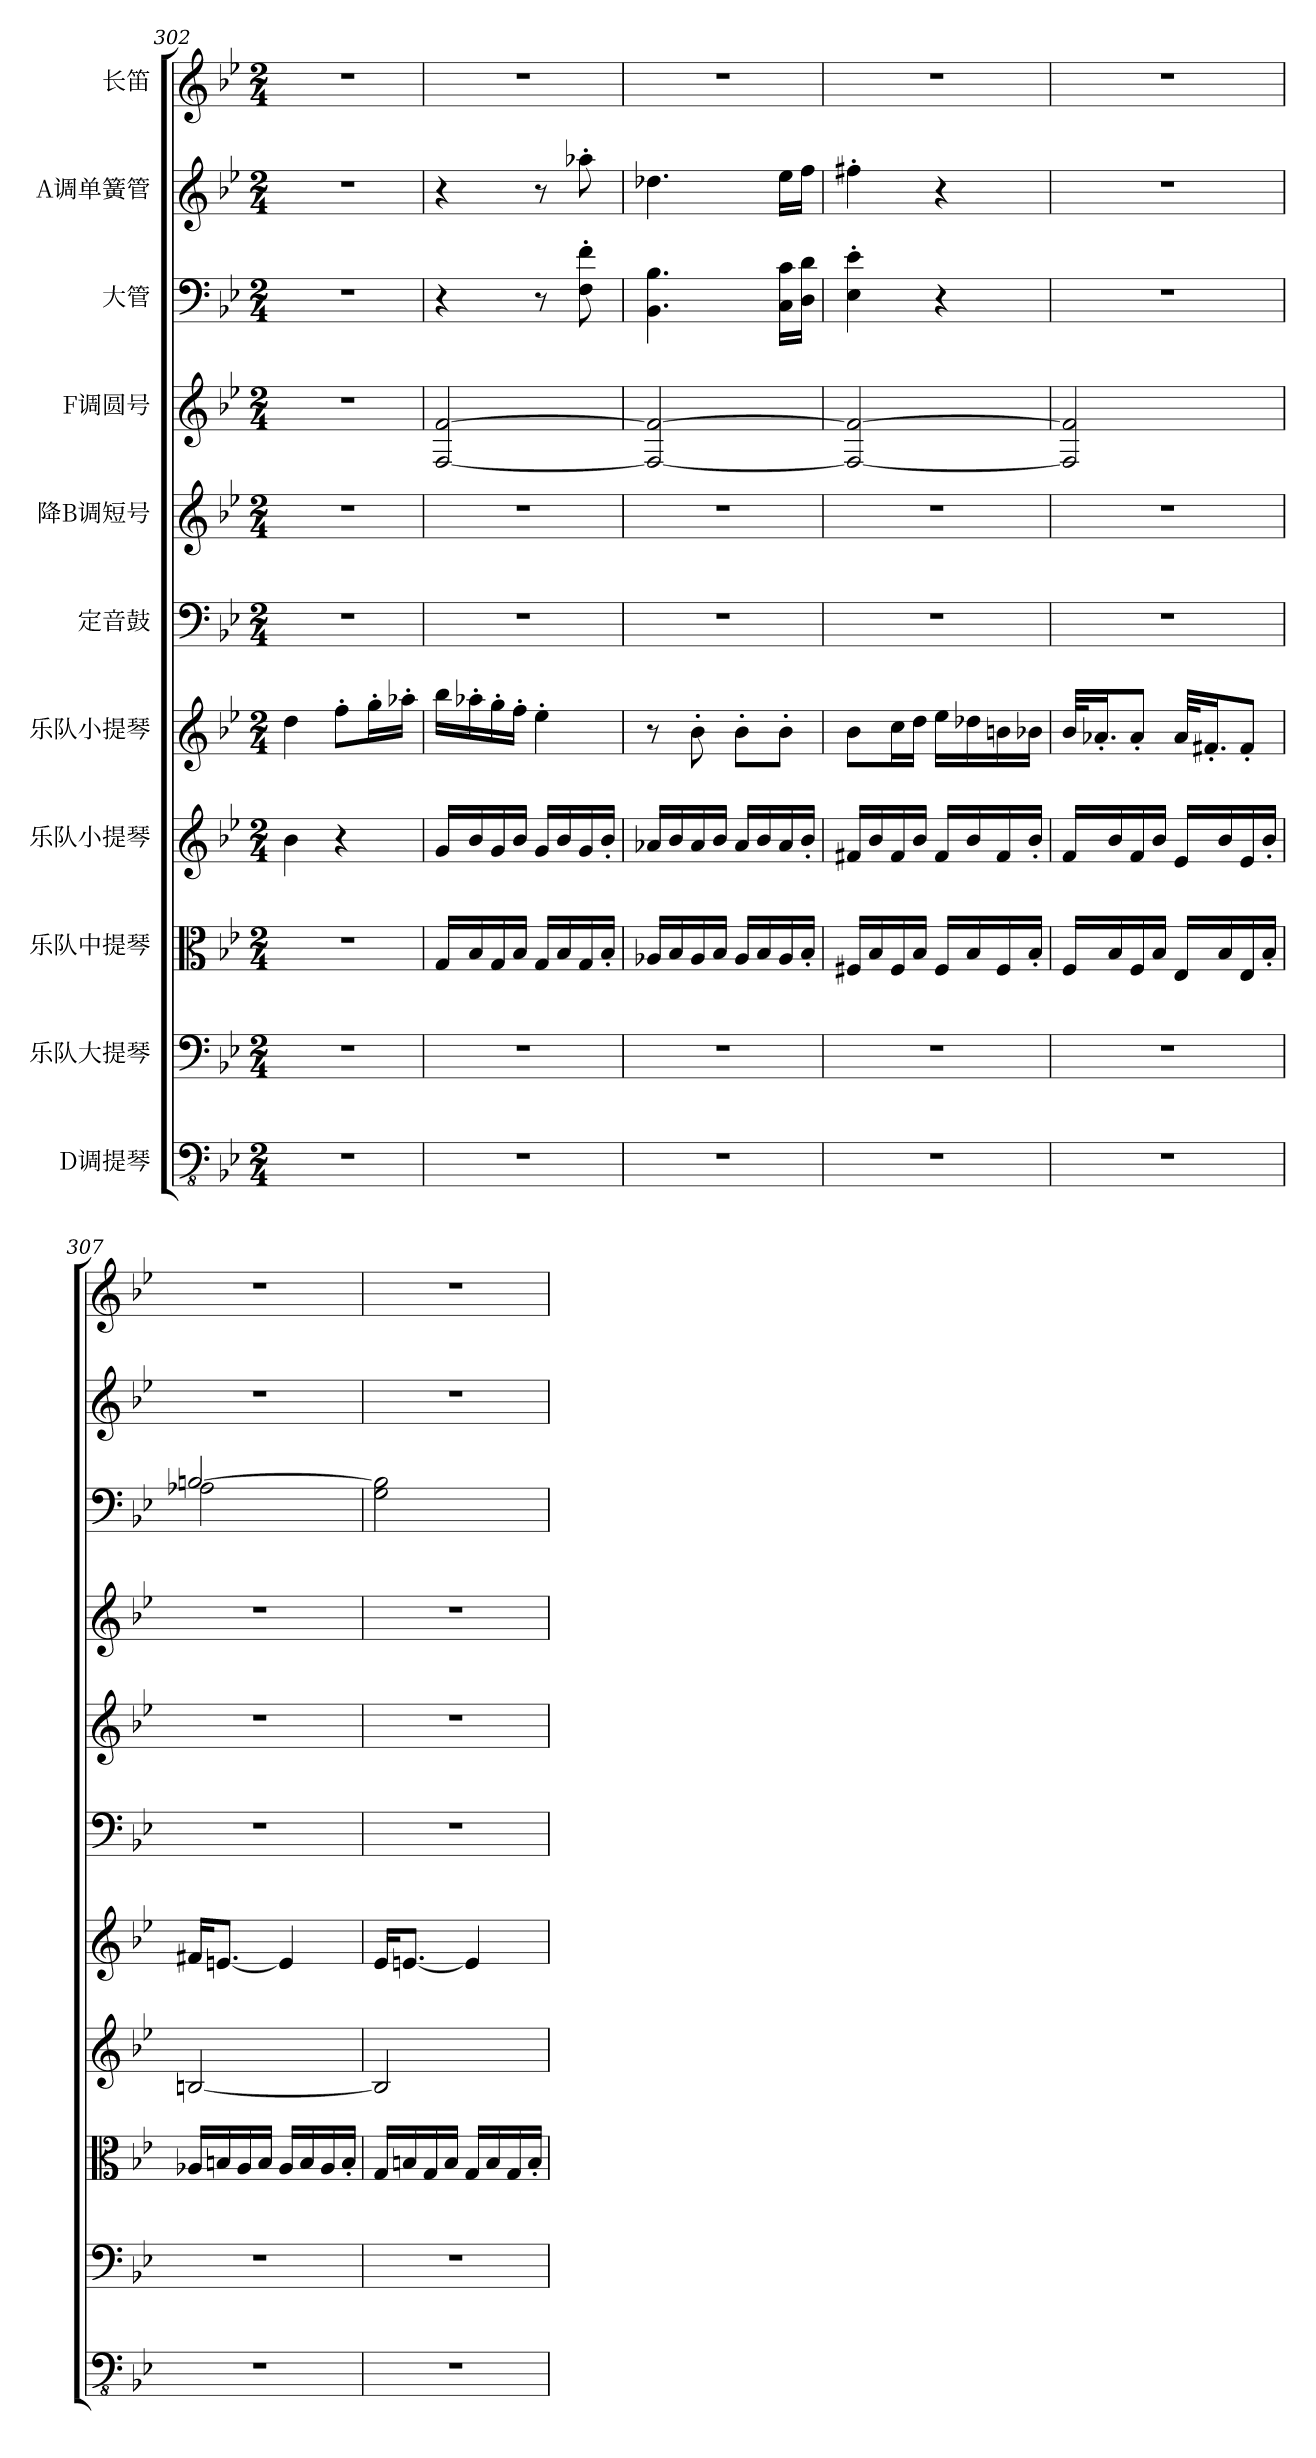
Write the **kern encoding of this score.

**kern	**kern	**kern	**kern	**kern	**kern	**kern	**kern	**kern	**kern	**kern
*part11	*part10	*part9	*part8	*part7	*part6	*part5	*part4	*part3	*part2	*part1
*staff11	*staff10	*staff9	*staff8	*staff7	*staff6	*staff5	*staff4	*staff3	*staff2	*staff1
*I"D调提琴	*I"乐队大提琴	*I"乐队中提琴	*I"乐队小提琴	*I"乐队小提琴	*I"定音鼓	*I"降B调短号	*I"F调圆号	*I"大管	*I"A调单簧管	*I"长笛
*clefFv4	*clefF4	*clefC3	*clefG2	*clefG2	*clefF4	*clefG2	*clefG2	*clefF4	*clefG2	*clefG2
*ITrd7c12	*	*	*	*	*	*ITrd1c2	*ITrd4c7	*	*ITrd2c3	*
*k[b-e-]	*k[b-e-]	*k[b-e-]	*k[b-e-]	*k[b-e-]	*k[b-e-]	*k[b-e-a-d-]	*k[b-e-a-]	*k[b-e-]	*k[f#]	*k[b-e-]
*M2/4	*M2/4	*M2/4	*M2/4	*M2/4	*M2/4	*M2/4	*M2/4	*M2/4	*M2/4	*M2/4
*MM129	*MM129	*MM129	*MM129	*MM129	*MM129	*MM129	*MM129	*MM129	*MM129	*MM129
=302	=302	=302	=302	=302	=302	=302	=302	=302	=302	=302
2r	2r	2r	4b-\	4dd\	2r	2r	2r	2r	2r	2r
.	.	.	4r	8ff'\L	.	.	.	.	.	.
.	.	.	.	16gg'\L	.	.	.	.	.	.
.	.	.	.	16aa-X'\JJ	.	.	.	.	.	.
=303	=303	=303	=303	=303	=303	=303	=303	=303	=303	=303
*	*	*	*	*	*	*	*	*	*	*MM132
2r	2r	16G/LL	16g/LL	16bb-\LL	2r	2r	[2BB-/ [2B-/	4r	4r	2r
.	.	16B-/	16b-/	16aa-X'\	.	.	.	.	.	.
.	.	16G/	16g/	16gg'\	.	.	.	.	.	.
.	.	16B-/JJ	16b-/JJ	16ff'\JJ	.	.	.	.	.	.
.	.	16G/LL	16g/LL	4ee-'\	.	.	.	8r	8r	.
.	.	16B-/	16b-/	.	.	.	.	.	.	.
.	.	16G/	16g/	.	.	.	.	8F\' 8f\'	8ffn'\	.
.	.	16B-'/JJ	16b-'/JJ	.	.	.	.	.	.	.
=304	=304	=304	=304	=304	=304	=304	=304	=304	=304	=304
2r	2r	16A-X/LL	16a-X/LL	8r	2r	2r	2BB-/_ 2B-/_	4.BB-\ 4.B-\	4.b-X\	2r
.	.	16B-/	16b-/	.	.	.	.	.	.	.
.	.	16A-/	16a-/	8b-'\	.	.	.	.	.	.
.	.	16B-/JJ	16b-/JJ	.	.	.	.	.	.	.
.	.	16A-/LL	16a-/LL	8b-'\L	.	.	.	.	.	.
.	.	16B-/	16b-/	.	.	.	.	.	.	.
.	.	16A-/	16a-/	8b-'\J	.	.	.	16C\ 16c\LL	16cc\LL	.
.	.	16B-'/JJ	16b-'/JJ	.	.	.	.	16D\ 16d\JJ	16dd\JJ	.
!!LO:PB:g=z
=305	=305	=305	=305	=305	=305	=305	=305	=305	=305	=305
2r	2r	16F#X/LL	16f#X/LL	8b-\L	2r	2r	2BB-/_ 2B-/_	4E-\' 4e-\'	4dd#X'\	2r
.	.	16B-/	16b-/	.	.	.	.	.	.	.
.	.	16F#/	16f#/	16cc\L	.	.	.	.	.	.
.	.	16B-/JJ	16b-/JJ	16dd\JJ	.	.	.	.	.	.
.	.	16F#/LL	16f#/LL	16ee-\LL	.	.	.	4r	4r	.
.	.	16B-/	16b-/	16dd-X\	.	.	.	.	.	.
.	.	16F#/	16f#/	16bn\	.	.	.	.	.	.
.	.	16B-'/JJ	16b-'/JJ	16b-X\JJ	.	.	.	.	.	.
=306	=306	=306	=306	=306	=306	=306	=306	=306	=306	=306
2r	2r	16F/LL	16f/LL	32b-/KLL	2r	2r	2BB-/] 2B-/]	2r	2r	2r
.	.	.	.	16.a-X'/J	.	.	.	.	.	.
.	.	16B-/	16b-/	.	.	.	.	.	.	.
.	.	16F/	16f/	8a-'/J	.	.	.	.	.	.
.	.	16B-/JJ	16b-/JJ	.	.	.	.	.	.	.
.	.	16E-/LL	16e-/LL	32a-/KLL	.	.	.	.	.	.
.	.	.	.	16.f#X'/J	.	.	.	.	.	.
.	.	16B-/	16b-/	.	.	.	.	.	.	.
.	.	16E-/	16e-/	8f#'/J	.	.	.	.	.	.
.	.	16B-'/JJ	16b-'/JJ	.	.	.	.	.	.	.
=307	=307	=307	=307	=307	=307	=307	=307	=307	=307	=307
*	*	*	*	*	*	*	*	*^	*	*
2r	2r	16A-X/LL	[2Bn/	16f#X/KL	2r	2r	2r	[2Bn/	2A-X\	2r	2r
.	.	16Bn/	.	[8.en/J	.	.	.	.	.	.	.
.	.	16A-/	.	.	.	.	.	.	.	.	.
.	.	16B/JJ	.	.	.	.	.	.	.	.	.
.	.	16A-/LL	.	4e/]	.	.	.	.	.	.	.
.	.	16B/	.	.	.	.	.	.	.	.	.
.	.	16A-/	.	.	.	.	.	.	.	.	.
.	.	16B'/JJ	.	.	.	.	.	.	.	.	.
*	*	*	*	*	*	*	*	*v	*v	*	*
=308	=308	=308	=308	=308	=308	=308	=308	=308	=308	=308
2r	2r	16G/LL	2B/]	16e-/KL	2r	2r	2r	2G\ 2B\]	2r	2r
.	.	16Bn/	.	[8.en/J	.	.	.	.	.	.
.	.	16G/	.	.	.	.	.	.	.	.
.	.	16B/JJ	.	.	.	.	.	.	.	.
.	.	16G/LL	.	4e/]	.	.	.	.	.	.
.	.	16B/	.	.	.	.	.	.	.	.
.	.	16G/	.	.	.	.	.	.	.	.
.	.	16B'/JJ	.	.	.	.	.	.	.	.
=	=	=	=	=	=	=	=	=	=	=
*-	*-	*-	*-	*-	*-	*-	*-	*-	*-	*-
